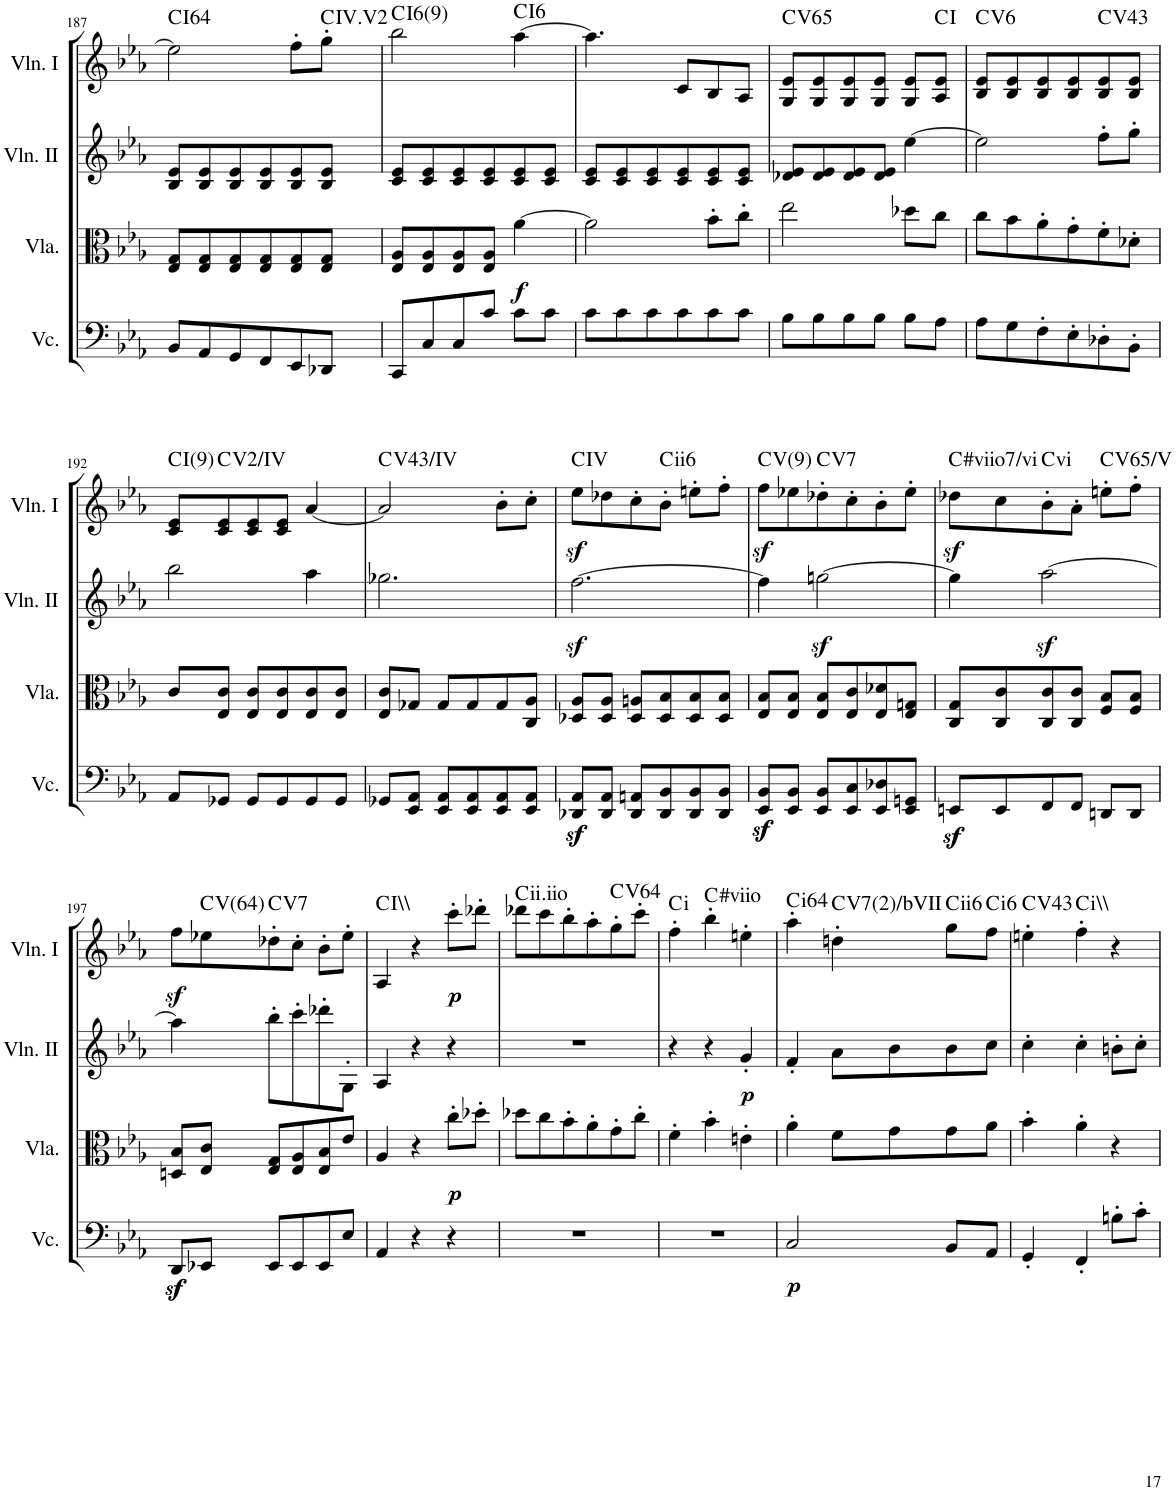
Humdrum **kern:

**kern	**dynam	**kern	**dynam	**kern	**dynam	**kern	**dynam	**harte
*part4	*part4	*part3	*part3	*part2	*part2	*part1	*part1	*part1
*staff4	*staff4	*staff3	*staff3	*staff2	*staff2	*staff1	*staff1	*
*I"Violoncello	*	*I"Viola	*	*I"Violin II	*	*I"Violin I	*	*
*I'Vc.	*	*I'Vla.	*	*I'Vln. II	*	*I'Vln. I	*	*
!!LO:PB:g=z
*clefG2	*	*clefC3	*	*clefG2	*	*clefG2	*	*
*k[b-e-a-]	*	*k[b-e-a-]	*	*k[b-e-a-]	*	*k[b-e-a-]	*	*
*E-:	*	*E-:	*	*E-:	*	*E-:	*	*
*M3/4	*	*M3/4	*	*M3/4	*	*M3/4	*	*
=187	=187	=187	=187	=187	=187	=187	=187	=187
!	!	!	!	!	!	!	!	!LO:H:kt=64
8BB-/L	.	8E-/ 8G/L	.	8B-/ 8e-/L	.	2ee-\]	.	C:maj
8AA-/	.	8E-/ 8G/	.	8B-/ 8e-/	.	.	.	.
8GG/	.	8E-/ 8G/	.	8B-/ 8e-/	.	.	.	.
8FF/	.	8E-/ 8G/	.	8B-/ 8e-/	.	.	.	.
8EE-/	.	8E-/ 8G/	.	8B-/ 8e-/	.	8ff'\L	.	.
8DD-X/J	.	8E-/ 8G/J	.	8B-/ 8e-/J	.	8gg'\J	.	C:maj(2)
=188	=188	=188	=188	=188	=188	=188	=188	=188
!	!	!	!	!	!	!	!	!LO:H:kt=6
8CC/L	.	8E-/ 8A-/L	.	8c/ 8e-/L	.	2bb-\	.	C:maj6(9)
8C/	.	8E-/ 8A-/	.	8c/ 8e-/	.	.	.	.
8C/	.	8E-/ 8A-/	.	8c/ 8e-/	.	.	.	.
8c/J	.	8E-/ 8A-/J	.	8c/ 8e-/	.	.	.	.
!	!	!	!LO:DY:b	!	!	!	!	!LO:H:kt=6
8c\L	.	[4a-\	f	8c/ 8e-/	.	[4aa-\	.	C:maj6
8c\J	.	.	.	8c/ 8e-/J	.	.	.	.
=189	=189	=189	=189	=189	=189	=189	=189	=189
8c\L	.	2a-\]	.	8c/ 8e-/L	.	4.aa-\]	.	.
8c\	.	.	.	8c/ 8e-/	.	.	.	.
8c\	.	.	.	8c/ 8e-/	.	.	.	.
8c\	.	.	.	8c/ 8e-/	.	8c/L	.	.
8c\	.	8b-'\L	.	8c/ 8e-/	.	8B-/	.	.
8c\J	.	8cc'\J	.	8c/ 8e-/J	.	8A-/J	.	.
=190	=190	=190	=190	=190	=190	=190	=190	=190
!	!	!	!	!	!	!	!	!LO:H:kt=65
8B-\L	.	2ee-\	.	8d-X/ 8e-/L	.	8G/ 8e-/L	.	C:maj
8B-\	.	.	.	8d-/ 8e-/	.	8G/ 8e-/	.	.
8B-\	.	.	.	8d-/ 8e-/	.	8G/ 8e-/	.	.
8B-\J	.	.	.	8d-/ 8e-/J	.	8G/ 8e-/J	.	.
8B-\L	.	8dd-X\L	.	[4ee-\	.	8G/ 8e-/L	.	.
8A-\J	.	8cc\J	.	.	.	8A-/ 8e-/J	.	C:maj
=191	=191	=191	=191	=191	=191	=191	=191	=191
!	!	!	!	!	!	!	!	!LO:H:kt=6
8A-\L	.	8cc\L	.	2ee-\]	.	8B-/ 8e-/L	.	C:maj6
8G\	.	8b-\	.	.	.	8B-/ 8e-/	.	.
8F'\	.	8a-'\	.	.	.	8B-/ 8e-/	.	.
8E-'\	.	8g'\	.	.	.	8B-/ 8e-/	.	.
!	!	!	!	!	!	!	!	!LO:H:kt=43
8D-X'\	.	8f'\	.	8ff'\L	.	8B-/ 8e-/	.	C:maj
8BB-'\J	.	8d-X'\J	.	8gg'\J	.	8B-/ 8e-/J	.	.
!!LO:LB:g=z
=192	=192	=192	=192	=192	=192	=192	=192	=192
!	!	!	!	!	!	!	!	!LO:H:kt=9
8AA-/L	.	8c/L	.	2bb-\	.	8c/ 8e-/L	.	C:9
!	!	!	!	!	!	!	!	!LO:H:kt=2/
8GG-X/J	.	8E-/ 8c/J	.	.	.	8c/ 8e-/	.	C:maj
8GG-/L	.	8E-/ 8c/L	.	.	.	8c/ 8e-/	.	.
8GG-/	.	8E-/ 8c/	.	.	.	8c/ 8e-/J	.	.
8GG-/	.	8E-/ 8c/	.	4aa-\	.	[4a-/	.	.
8GG-/J	.	8E-/ 8c/J	.	.	.	.	.	.
=193	=193	=193	=193	=193	=193	=193	=193	=193
!	!	!	!	!	!	!	!	!LO:H:kt=43/
8GG-X/L	.	8E-/ 8c/L	.	2.gg-X\	.	2a-/]	.	C:maj
8EE-/ 8AA-/J	.	8G-X/J	.	.	.	.	.	.
8EE-/ 8AA-/L	.	8G-/L	.	.	.	.	.	.
8EE-/ 8AA-/	.	8G-/	.	.	.	.	.	.
8EE-/ 8AA-/	.	8G-/	.	.	.	8b-'\L	.	.
8EE-/ 8AA-/J	.	8C/ 8A-/J	.	.	.	8cc'\J	.	.
=194	=194	=194	=194	=194	=194	=194	=194	=194
8DD-X/z< 8AA-/z<L	.	8D-X/ 8A-/L	.	[2.ffz<\	.	8ee-\L	.	C:maj
8DD-/ 8AA-/J	.	8D-/ 8A-/J	.	.	.	8dd-X\	.	.
8DD-/ 8AAn/L	.	8D-/ 8An/L	.	.	.	8cc'\	.	.
!	!	!	!	!	!	!	!	!LO:H:kt=ii
8DD-/ 8BB-/	.	8D-/ 8B-/	.	.	.	8b-'\J	.	.
8DD-/ 8BB-/	.	8D-/ 8B-/	.	.	.	8een'\L	.	.
8DD-/ 8BB-/J	.	8D-/ 8B-/J	.	.	.	8ff'\J	.	.
=195	=195	=195	=195	=195	=195	=195	=195	=195
!	!	!	!	!	!	!	!	!LO:H:kt=9
8EE-/z< 8BB-/z<L	.	8E-/ 8B-/L	.	4ff\]	.	8ff\L	.	C:9
8EE-/ 8BB-/J	.	8E-/ 8B-/J	.	.	.	8ee-X\	.	.
!	!	!	!	!	!	!	!	!LO:H:kt=7
8EE-/ 8BB-/L	.	8E-/ 8B-/L	.	[2ggnz<\	.	8dd-X'\	.	C:7
8EE-/ 8C/	.	8E-/ 8c/	.	.	.	8cc'\	.	.
8EE-/ 8D-X/	.	8E-/ 8d-X/	.	.	.	8b-'\	.	.
8EE-/ 8GGn/J	.	8E-/ 8Gn/J	.	.	.	8ee-'\J	.	.
=196	=196	=196	=196	=196	=196	=196	=196	=196
!	!	!	!	!	!	!	!	!LO:H:kt=#viio
8EEnz</L	.	8C/ 8G/L	.	4gg\]	.	8dd-X\L	.	.
8EE/	.	8C/ 8c/	.	.	.	8cc\	.	.
!	!	!	!	!	!	!	!	!LO:H:kt=vi
8FF/	.	8C/ 8c/	.	[2aa-z<\	.	8b-'\	.	.
8FF/J	.	8C/ 8c/J	.	.	.	8a-'\J	.	.
!	!	!	!	!	!	!	!	!LO:H:kt=V
8DDn/L	.	8F/ 8B-/L	.	.	.	8een'\L	.	.
8DD/J	.	8F/ 8B-/J	.	.	.	8ff'\J	.	.
!!LO:LB:g=z
=197	=197	=197	=197	=197	=197	=197	=197	=197
8DDz</L	.	8Dn/ 8B-/L	.	4aa-\]	.	8ffz<\L	.	.
!	!	!	!	!	!	!	!	!LO:H:kt=64
8EE-X/J	.	8E-/ 8c/J	.	.	.	8ee-X\	.	C:maj
!	!	!	!	!	!	!	!	!LO:H:kt=7
8EE-/L	.	8E-/ 8G/L	.	8bb-'\L	.	8dd-X'\	.	C:7
8EE-/	.	8E-/ 8A-/	.	8ccc'\	.	8cc'\J	.	.
8EE-/	.	8E-/ 8B-/	.	8ddd-X'\	.	8b-'\L	.	.
8E-/J	.	8e-/J	.	8G'\J	.	8ee-'\J	.	.
=198	=198	=198	=198	=198	=198	=198	=198	=198
4AA-/	.	4A-/	.	4A-/	.	4A-/	.	C:maj
4r	.	4r	.	4r	.	4r	.	.
!	!	!	!LO:DY:b	!	!	!	!LO:DY:b	!
4r	.	8cc'\L	p	4r	.	8ccc'\L	p	.
.	.	8dd-X'\J	.	.	.	8ddd-X'\J	.	.
=199	=199	=199	=199	=199	=199	=199	=199	=199
!	!	!	!	!	!	!	!	!LO:H:kt=ii.iio
2.r	.	8dd-X\L	.	2.r	.	8ddd-X\L	.	.
.	.	8cc\	.	.	.	8ccc\	.	.
.	.	8b-'\	.	.	.	8bb-'\	.	.
.	.	8a-'\	.	.	.	8aa-'\	.	.
!	!	!	!	!	!	!	!	!LO:H:kt=64
.	.	8g'\	.	.	.	8gg'\	.	C:maj
.	.	8cc'\J	.	.	.	8ccc'\J	.	.
=200	=200	=200	=200	=200	=200	=200	=200	=200
!	!	!	!	!	!	!	!	!LO:H:kt=i
2.r	.	4f'\	.	4r	.	4ff'\	.	.
!	!	!	!	!	!	!	!	!LO:H:kt=#viio
.	.	4b-'\	.	4r	.	4bb-'\	.	.
!	!	!	!	!	!LO:DY:b	!	!	!
.	.	4en'\	.	4g'/	p	4een'\	.	.
=201	=201	=201	=201	=201	=201	=201	=201	=201
!	!LO:DY:b	!	!	!	!	!	!	!LO:H:kt=i
2C/	p	4a-'\	.	4f'/	.	4aa-'\	.	.
!	!	!	!	!	!	!	!	!LO:H:kt=7
.	.	8f\L	.	8a-\L	.	4ddn'\	.	C:7(2)
.	.	8g\	.	8b-\	.	.	.	.
!	!	!	!	!	!	!	!	!LO:H:kt=ii
8BB-/L	.	8g\	.	8b-\	.	8gg\L	.	.
!	!	!	!	!	!	!	!	!LO:H:kt=i
8AA-/J	.	8a-\J	.	8cc\J	.	8ff\J	.	.
=202	=202	=202	=202	=202	=202	=202	=202	=202
!	!	!	!	!	!	!	!	!LO:H:kt=43
4GG'/	.	4b-'\	.	4cc'\	.	4een'\	.	C:maj
!	!	!	!	!	!	!	!	!LO:H:kt=i
4FF'/	.	4a-'\	.	4cc'\	.	4ff'\	.	.
8Bn'\L	.	4r	.	8bn'\L	.	4r	.	.
8c'\J	.	.	.	8cc'\J	.	.	.	.
=	=	=	=	=	=	=	=	=
*-	*-	*-	*-	*-	*-	*-	*-	*-
